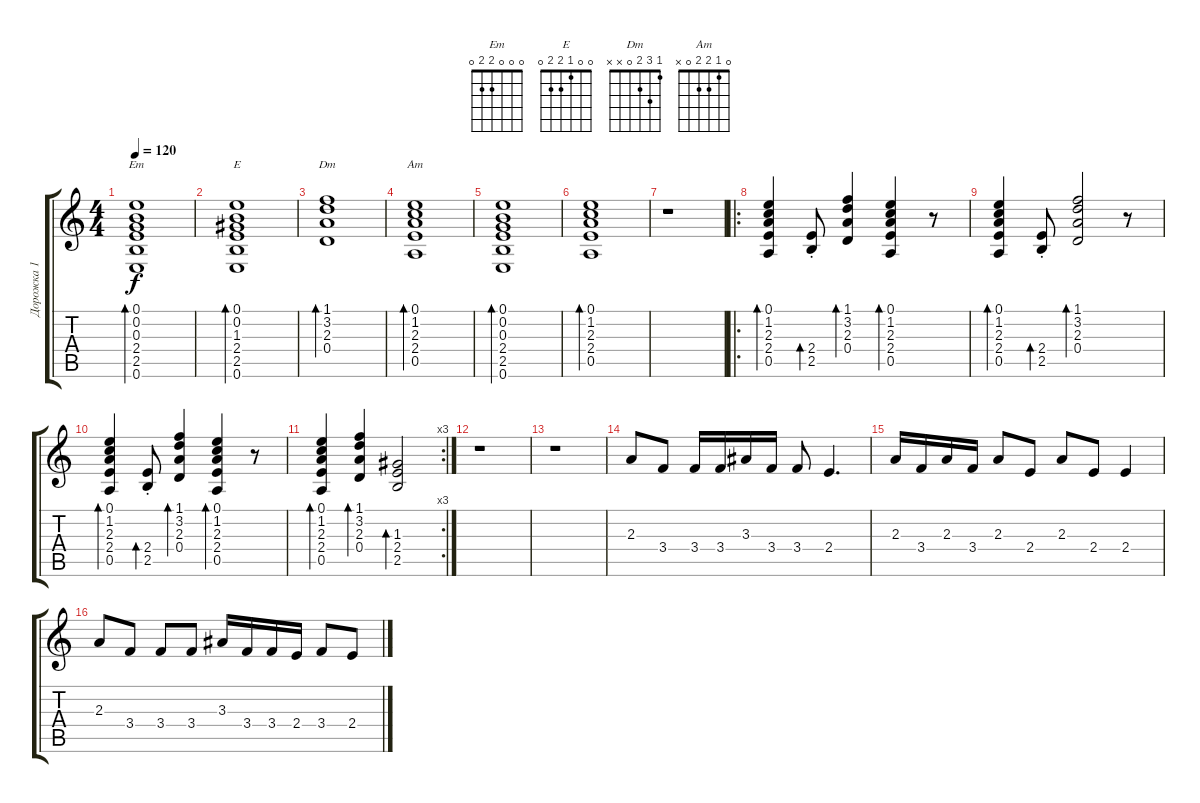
\track ("Дорожка 1" "Дорожка 1") {instrument acousticguitarsteel}
\staff {score tabs}
\tuning (E4 B3 G3 D3 A2 E2) {hide}
\chord ("Em" 0 0 0 2 2 0)
\chord ("E" 0 0 1 2 2 0)
\chord ("Dm" 1 3 2 0 x x)
\chord ("Am" 0 1 2 2 0 x)
\ts (4 4)
\tempo 120
\clef g2
\ks c
(0.1 0.2 0.3 2.4 2.5 0.6).1{bd 240 ch "Em" dy f} |
(0.1 0.2 1.3 2.4 2.5 0.6).1{bd 240 ch "E"} |
(1.1 3.2 2.3 0.4).1{bd 240 ch "Dm"} |
(0.1 1.2 2.3 2.4 0.5).1{bd 240 ch "Am"} |
(0.1 0.2 0.3 2.4 2.5 0.6).1{bd 240} |
(0.1 1.2 2.3 2.4 0.5).1{bd 240} |
r.1 |
\ro
(0.1 1.2 2.3 2.4 0.5).4{bd 240} (2.4{st} 2.5{st}).8{bd 240} (1.1 3.2 2.3 0.4).4{bd 240} (0.1 1.2 2.3 2.4 0.5).4{bd 240} r.8 |
(0.1 1.2 2.3 2.4 0.5).4{bd 240} (2.4{st} 2.5{st}).8{bd 240} (1.1 3.2 2.3 0.4).2{bd 240} r.8 |
(0.1 1.2 2.3 2.4 0.5).4{bd 240} (2.4{st} 2.5{st}).8{bd 240} (1.1 3.2 2.3 0.4).4{bd 240} (0.1 1.2 2.3 2.4 0.5).4{bd 240} r.8 |
\rc 3
(0.1 1.2 2.3 2.4 0.5).4{bd 240} (1.1 3.2 2.3 0.4).4{bd 240} (1.3 2.4 2.5).2{bd 240} |
r.1 |
r.1 |
2.3.8 3.4.8 3.4.16 3.4.16 3.3.16 3.4.16 3.4.8 2.4.4{d} |
2.3.16 3.4.16 2.3.16 3.4.16 2.3.8 2.4.8 2.3.8 2.4.8 2.4.4 |
2.3.8 3.4.8 3.4.8 3.4.8 3.3.16 3.4.16 3.4.16 2.4.16 3.4.8 2.4.8
